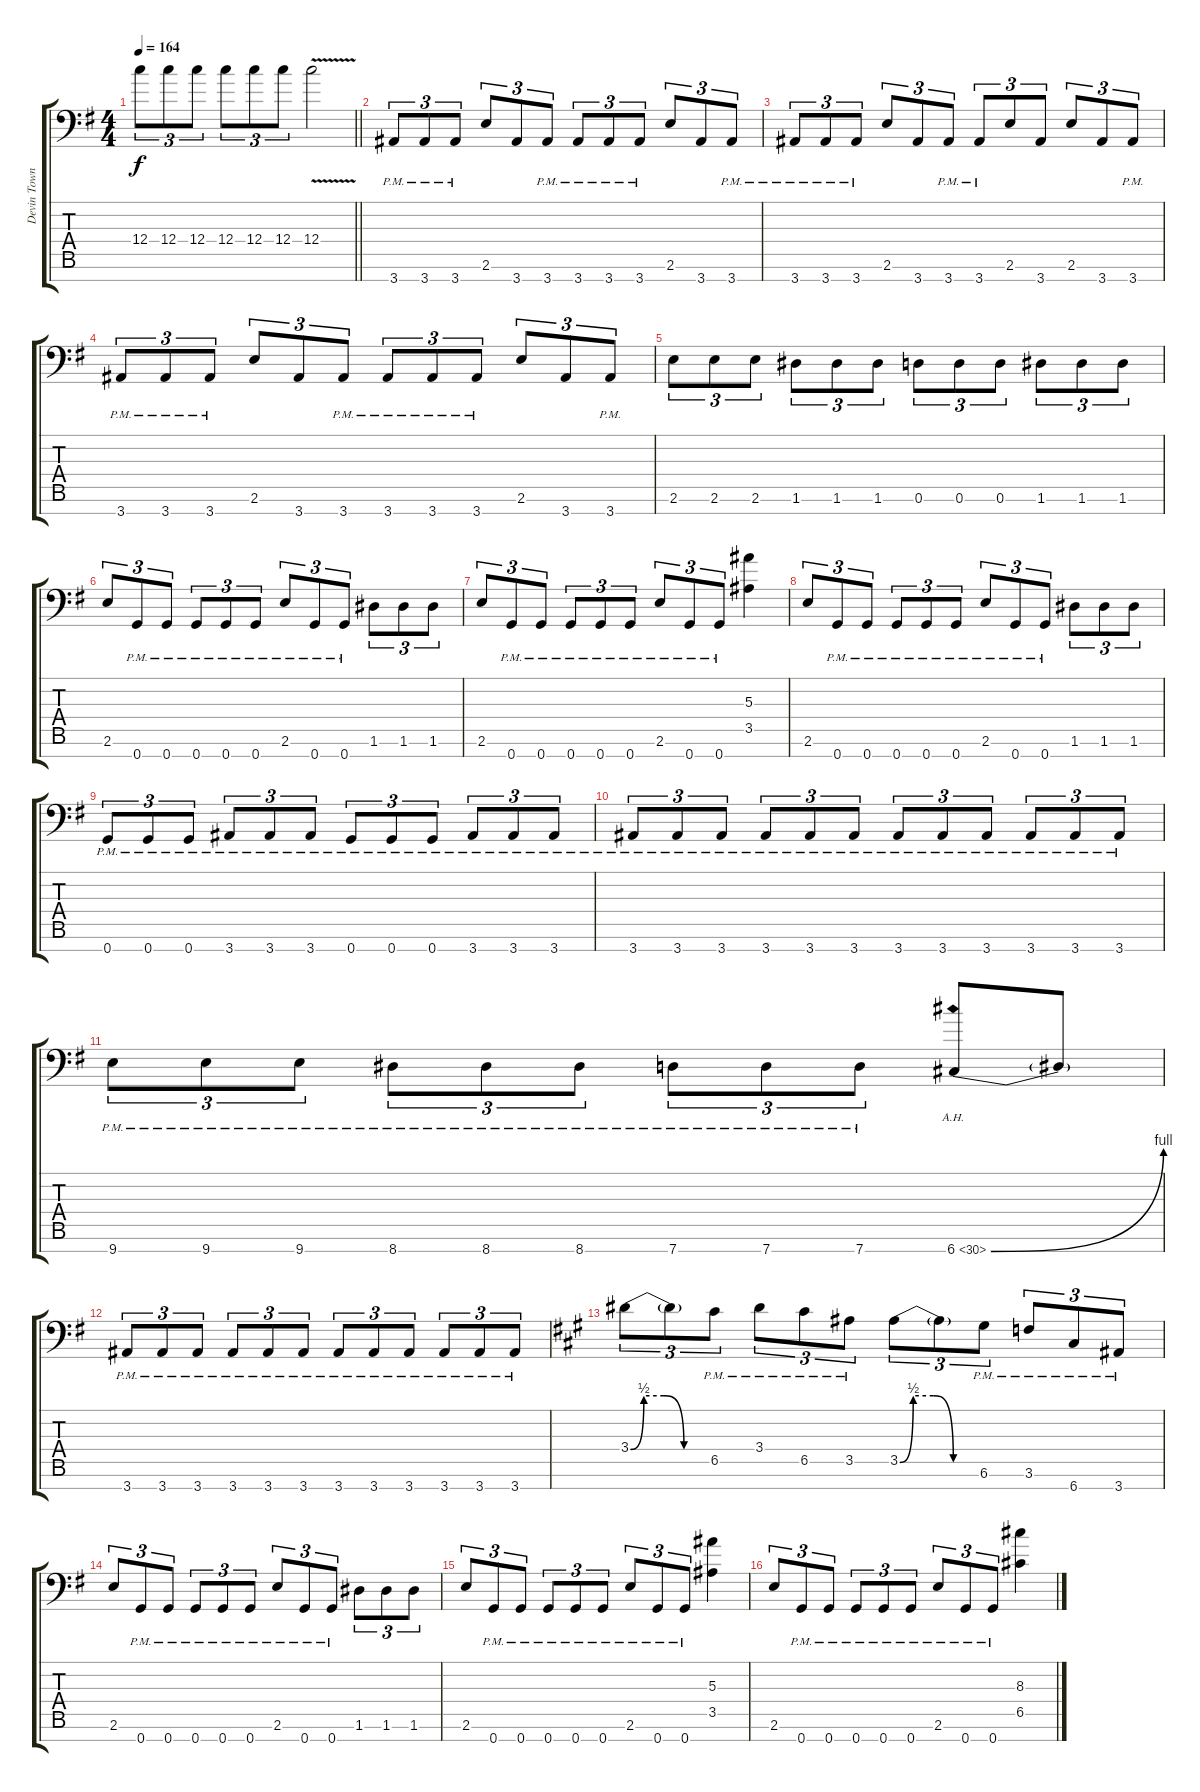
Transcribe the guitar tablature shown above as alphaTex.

\track ("Devin Townsend Rhythm" "Devin Town") {instrument distortionguitar}
\staff {score tabs}
\tuning (D4 A3 F3 C3 G2 D2 G1) {hide}
\ts (4 4)
\tempo 164
\clef f4
\barLineRight lightlight
\ks g
12.4.8{tu (3 2) dy f} 12.4.8{tu (3 2)} 12.4.8{tu (3 2)} 12.4.8{tu (3 2)} 12.4.8{tu (3 2)} 12.4.8{tu (3 2)} 12.4{v}.2 |
3.7{pm}.8{tu (3 2)} 3.7{pm}.8{tu (3 2)} 3.7{pm}.8{tu (3 2)} 2.6.8{tu (3 2)} 3.7.8{tu (3 2)} 3.7{pm}.8{tu (3 2)} 3.7{pm}.8{tu (3 2)} 3.7{pm}.8{tu (3 2)} 3.7{pm}.8{tu (3 2)} 2.6.8{tu (3 2)} 3.7.8{tu (3 2)} 3.7{pm}.8{tu (3 2)} |
3.7{pm}.8{tu (3 2)} 3.7{pm}.8{tu (3 2)} 3.7{pm}.8{tu (3 2)} 2.6.8{tu (3 2)} 3.7.8{tu (3 2)} 3.7{pm}.8{tu (3 2)} 3.7{pm}.8{tu (3 2)} 2.6.8{tu (3 2)} 3.7.8{tu (3 2)} 2.6.8{tu (3 2)} 3.7.8{tu (3 2)} 3.7{pm}.8{tu (3 2)} |
3.7{pm}.8{tu (3 2)} 3.7{pm}.8{tu (3 2)} 3.7{pm}.8{tu (3 2)} 2.6.8{tu (3 2)} 3.7.8{tu (3 2)} 3.7{pm}.8{tu (3 2)} 3.7{pm}.8{tu (3 2)} 3.7{pm}.8{tu (3 2)} 3.7{pm}.8{tu (3 2)} 2.6.8{tu (3 2)} 3.7.8{tu (3 2)} 3.7{pm}.8{tu (3 2)} |
2.6.8{tu (3 2)} 2.6.8{tu (3 2)} 2.6.8{tu (3 2)} 1.6.8{tu (3 2)} 1.6.8{tu (3 2)} 1.6.8{tu (3 2)} 0.6.8{tu (3 2)} 0.6.8{tu (3 2)} 0.6.8{tu (3 2)} 1.6.8{tu (3 2)} 1.6.8{tu (3 2)} 1.6.8{tu (3 2)} |
2.6.8{tu (3 2)} 0.7{pm}.8{tu (3 2)} 0.7{pm}.8{tu (3 2)} 0.7{pm}.8{tu (3 2)} 0.7{pm}.8{tu (3 2)} 0.7{pm}.8{tu (3 2)} 2.6{pm}.8{tu (3 2)} 0.7{pm}.8{tu (3 2)} 0.7{pm}.8{tu (3 2)} 1.6.8{tu (3 2)} 1.6.8{tu (3 2)} 1.6.8{tu (3 2)} |
2.6.8{tu (3 2)} 0.7{pm}.8{tu (3 2)} 0.7{pm}.8{tu (3 2)} 0.7{pm}.8{tu (3 2)} 0.7{pm}.8{tu (3 2)} 0.7{pm}.8{tu (3 2)} 2.6{pm}.8{tu (3 2)} 0.7{pm}.8{tu (3 2)} 0.7{pm}.8{tu (3 2)} (5.3 3.5).4 |
2.6.8{tu (3 2)} 0.7{pm}.8{tu (3 2)} 0.7{pm}.8{tu (3 2)} 0.7{pm}.8{tu (3 2)} 0.7{pm}.8{tu (3 2)} 0.7{pm}.8{tu (3 2)} 2.6{pm}.8{tu (3 2)} 0.7{pm}.8{tu (3 2)} 0.7{pm}.8{tu (3 2)} 1.6.8{tu (3 2)} 1.6.8{tu (3 2)} 1.6.8{tu (3 2)} |
0.7{pm}.8{tu (3 2)} 0.7{pm}.8{tu (3 2)} 0.7{pm}.8{tu (3 2)} 3.7{pm}.8{tu (3 2)} 3.7{pm}.8{tu (3 2)} 3.7{pm}.8{tu (3 2)} 0.7{pm}.8{tu (3 2)} 0.7{pm}.8{tu (3 2)} 0.7{pm}.8{tu (3 2)} 3.7{pm}.8{tu (3 2)} 3.7{pm}.8{tu (3 2)} 3.7{pm}.8{tu (3 2)} |
3.7{pm}.8{tu (3 2)} 3.7{pm}.8{tu (3 2)} 3.7{pm}.8{tu (3 2)} 3.7{pm}.8{tu (3 2)} 3.7{pm}.8{tu (3 2)} 3.7{pm}.8{tu (3 2)} 3.7{pm}.8{tu (3 2)} 3.7{pm}.8{tu (3 2)} 3.7{pm}.8{tu (3 2)} 3.7{pm}.8{tu (3 2)} 3.7{pm}.8{tu (3 2)} 3.7{pm}.8{tu (3 2)} |
9.7{pm}.8{tu (3 2)} 9.7{pm}.8{tu (3 2)} 9.7{pm}.8{tu (3 2)} 8.7{pm}.8{tu (3 2)} 8.7{pm}.8{tu (3 2)} 8.7{pm}.8{tu (3 2)} 7.7{pm}.8{tu (3 2)} 7.7{pm}.8{tu (3 2)} 7.7{pm}.8{tu (3 2)} 6.7{be (bend 0 0 60 4) ah 24}.8 6.7{t}.8 |
3.7{pm}.8{tu (3 2)} 3.7{pm}.8{tu (3 2)} 3.7{pm}.8{tu (3 2)} 3.7{pm}.8{tu (3 2)} 3.7{pm}.8{tu (3 2)} 3.7{pm}.8{tu (3 2)} 3.7{pm}.8{tu (3 2)} 3.7{pm}.8{tu (3 2)} 3.7{pm}.8{tu (3 2)} 3.7{pm}.8{tu (3 2)} 3.7{pm}.8{tu (3 2)} 3.7{pm}.8{tu (3 2)} |
\ks a
3.4{be (custom 0 0 10 2 25 2 40 0 60 0)}.8{tu (3 2)} 3.4{t}.8{tu (3 2)} 6.5{pm}.8{tu (3 2)} 3.4{pm}.8{tu (3 2)} 6.5{pm}.8{tu (3 2)} 3.5{pm}.8{tu (3 2)} 3.5{be (custom 0 0 10 2 25 2 40 0 60 0)}.8{tu (3 2)} 3.5{t}.8{tu (3 2)} 6.6{pm}.8{tu (3 2)} 3.6{pm}.8{tu (3 2)} 6.7{pm}.8{tu (3 2)} 3.7{pm}.8{tu (3 2)} |
\ks g
2.6.8{tu (3 2)} 0.7{pm}.8{tu (3 2)} 0.7{pm}.8{tu (3 2)} 0.7{pm}.8{tu (3 2)} 0.7{pm}.8{tu (3 2)} 0.7{pm}.8{tu (3 2)} 2.6{pm}.8{tu (3 2)} 0.7{pm}.8{tu (3 2)} 0.7{pm}.8{tu (3 2)} 1.6.8{tu (3 2)} 1.6.8{tu (3 2)} 1.6.8{tu (3 2)} |
2.6.8{tu (3 2)} 0.7{pm}.8{tu (3 2)} 0.7{pm}.8{tu (3 2)} 0.7{pm}.8{tu (3 2)} 0.7{pm}.8{tu (3 2)} 0.7{pm}.8{tu (3 2)} 2.6{pm}.8{tu (3 2)} 0.7{pm}.8{tu (3 2)} 0.7{pm}.8{tu (3 2)} (5.3 3.5).4 |
2.6.8{tu (3 2)} 0.7{pm}.8{tu (3 2)} 0.7{pm}.8{tu (3 2)} 0.7{pm}.8{tu (3 2)} 0.7{pm}.8{tu (3 2)} 0.7{pm}.8{tu (3 2)} 2.6{pm}.8{tu (3 2)} 0.7{pm}.8{tu (3 2)} 0.7{pm}.8{tu (3 2)} (8.3 6.5).4
